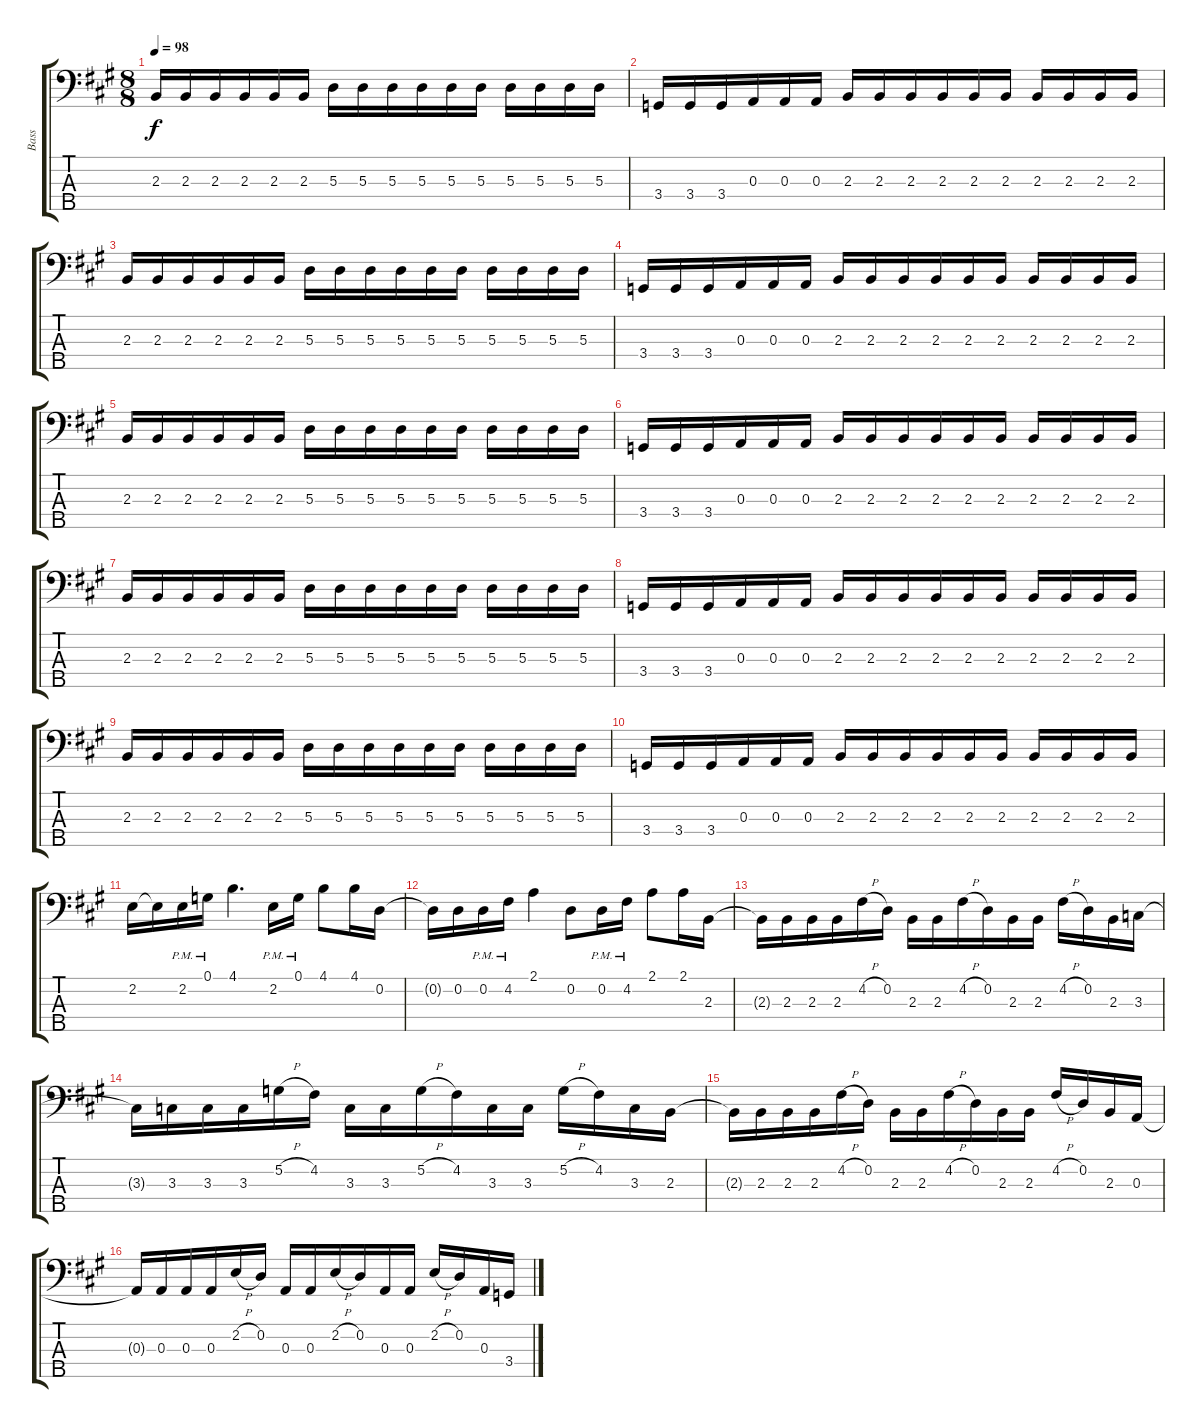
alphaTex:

\track ("Bass" "Bass") {instrument electricbassfinger}
\staff {score tabs}
\tuning (G2 D2 A1 E1 B0) {hide}
\ts (8 8)
\tempo 98
\clef f4
\ks a
2.3.16{dy f} 2.3.16 2.3.16 2.3.16 2.3.16 2.3.16 5.3.16 5.3.16 5.3.16 5.3.16 5.3.16 5.3.16 5.3.16 5.3.16 5.3.16 5.3.16 |
3.4.16 3.4.16 3.4.16 0.3.16 0.3.16 0.3.16 2.3.16 2.3.16 2.3.16 2.3.16 2.3.16 2.3.16 2.3.16 2.3.16 2.3.16 2.3.16 |
2.3.16 2.3.16 2.3.16 2.3.16 2.3.16 2.3.16 5.3.16 5.3.16 5.3.16 5.3.16 5.3.16 5.3.16 5.3.16 5.3.16 5.3.16 5.3.16 |
3.4.16 3.4.16 3.4.16 0.3.16 0.3.16 0.3.16 2.3.16 2.3.16 2.3.16 2.3.16 2.3.16 2.3.16 2.3.16 2.3.16 2.3.16 2.3.16 |
2.3.16 2.3.16 2.3.16 2.3.16 2.3.16 2.3.16 5.3.16 5.3.16 5.3.16 5.3.16 5.3.16 5.3.16 5.3.16 5.3.16 5.3.16 5.3.16 |
3.4.16 3.4.16 3.4.16 0.3.16 0.3.16 0.3.16 2.3.16 2.3.16 2.3.16 2.3.16 2.3.16 2.3.16 2.3.16 2.3.16 2.3.16 2.3.16 |
2.3.16 2.3.16 2.3.16 2.3.16 2.3.16 2.3.16 5.3.16 5.3.16 5.3.16 5.3.16 5.3.16 5.3.16 5.3.16 5.3.16 5.3.16 5.3.16 |
3.4.16 3.4.16 3.4.16 0.3.16 0.3.16 0.3.16 2.3.16 2.3.16 2.3.16 2.3.16 2.3.16 2.3.16 2.3.16 2.3.16 2.3.16 2.3.16 |
2.3.16 2.3.16 2.3.16 2.3.16 2.3.16 2.3.16 5.3.16 5.3.16 5.3.16 5.3.16 5.3.16 5.3.16 5.3.16 5.3.16 5.3.16 5.3.16 |
3.4.16 3.4.16 3.4.16 0.3.16 0.3.16 0.3.16 2.3.16 2.3.16 2.3.16 2.3.16 2.3.16 2.3.16 2.3.16 2.3.16 2.3.16 2.3.16 |
2.2.16 2.2{t}.16 2.2{pm}.16 0.1{pm}.16 4.1.4{d} 2.2{pm}.16 0.1{pm}.16 4.1.8 4.1.16 0.2.16 |
0.2{t}.16 0.2.16 0.2{pm}.16 4.2{pm}.16 2.1.4 0.2.8 0.2{pm}.16 4.2{pm}.16 2.1.8 2.1.16 2.3.16 |
2.3{t}.16 2.3.16 2.3.16 2.3.16 4.2{h}.16 0.2.16 2.3.16 2.3.16 4.2{h}.16 0.2.16 2.3.16 2.3.16 4.2{h}.16 0.2.16 2.3.16 3.3.16 |
3.3{t}.16 3.3.16 3.3.16 3.3.16 5.2{h}.16 4.2.16 3.3.16 3.3.16 5.2{h}.16 4.2.16 3.3.16 3.3.16 5.2{h}.16 4.2.16 3.3.16 2.3.16 |
2.3{t}.16 2.3.16 2.3.16 2.3.16 4.2{h}.16 0.2.16 2.3.16 2.3.16 4.2{h}.16 0.2.16 2.3.16 2.3.16 4.2{h}.16 0.2.16 2.3.16 0.3.16 |
0.3{t}.16 0.3.16 0.3.16 0.3.16 2.2{h}.16 0.2.16 0.3.16 0.3.16 2.2{h}.16 0.2.16 0.3.16 0.3.16 2.2{h}.16 0.2.16 0.3.16 3.4.16
